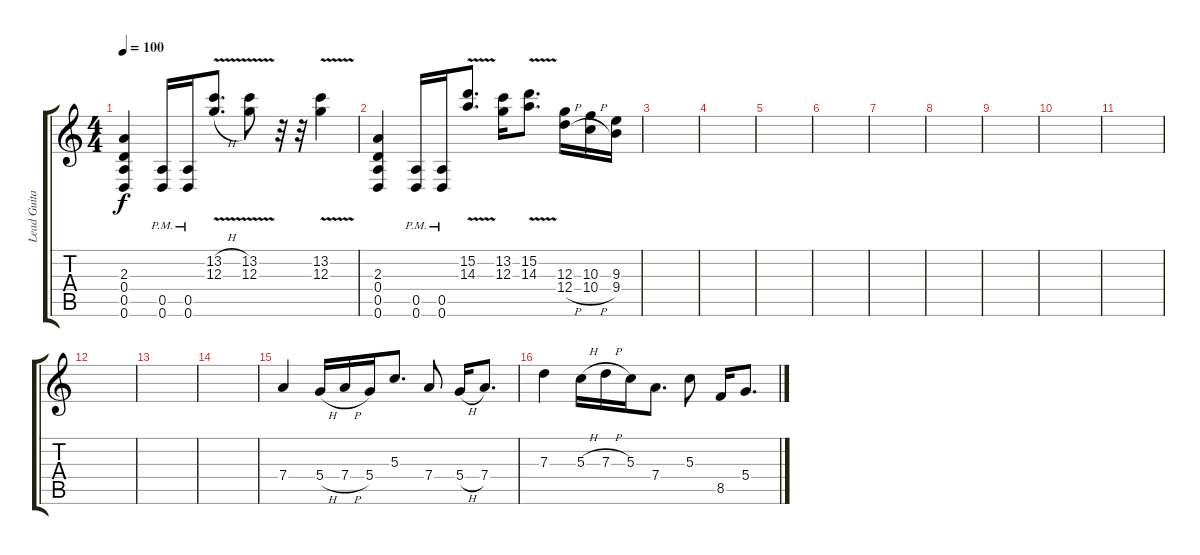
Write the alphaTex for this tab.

\track ("Lead Guitar" "Lead Guita") {instrument distortionguitar}
\staff {score tabs}
\tuning (E4 B3 G3 D3 A2 D2) {hide}
\ts (4 4)
\tempo 100
\clef g2
\ks c
(2.3 0.4 0.5 0.6).4{dy f} (0.5 0.6{pm}).16 (0.5 0.6{pm}).16 (13.2{h} 12.3{v h}).8{d} (13.2 12.3{v}).8 r.32 r.32 (13.2 12.3{v}).4 |
(2.3 0.4 0.5 0.6).4 (0.5 0.6{pm}).16 (0.5 0.6{pm}).16 (15.2 14.3{v}).8{d} (13.2 12.3).16 (15.2 14.3{v}).8{d} (12.3 12.4{h}).16 (10.3 10.4{h}).16 (9.3 9.4).16 |
|
|
|
|
|
|
|
|
|
|
|
|
7.4.4 5.4{h}.16 7.4{h}.16 5.4.16 5.3.8{d} 7.4.8 5.4{h}.16 7.4.8{d} |
7.3.4 5.3{h}.16 7.3{h}.16 5.3.16 7.4.8{d} 5.3.8 8.5.16 5.4.8{d}
